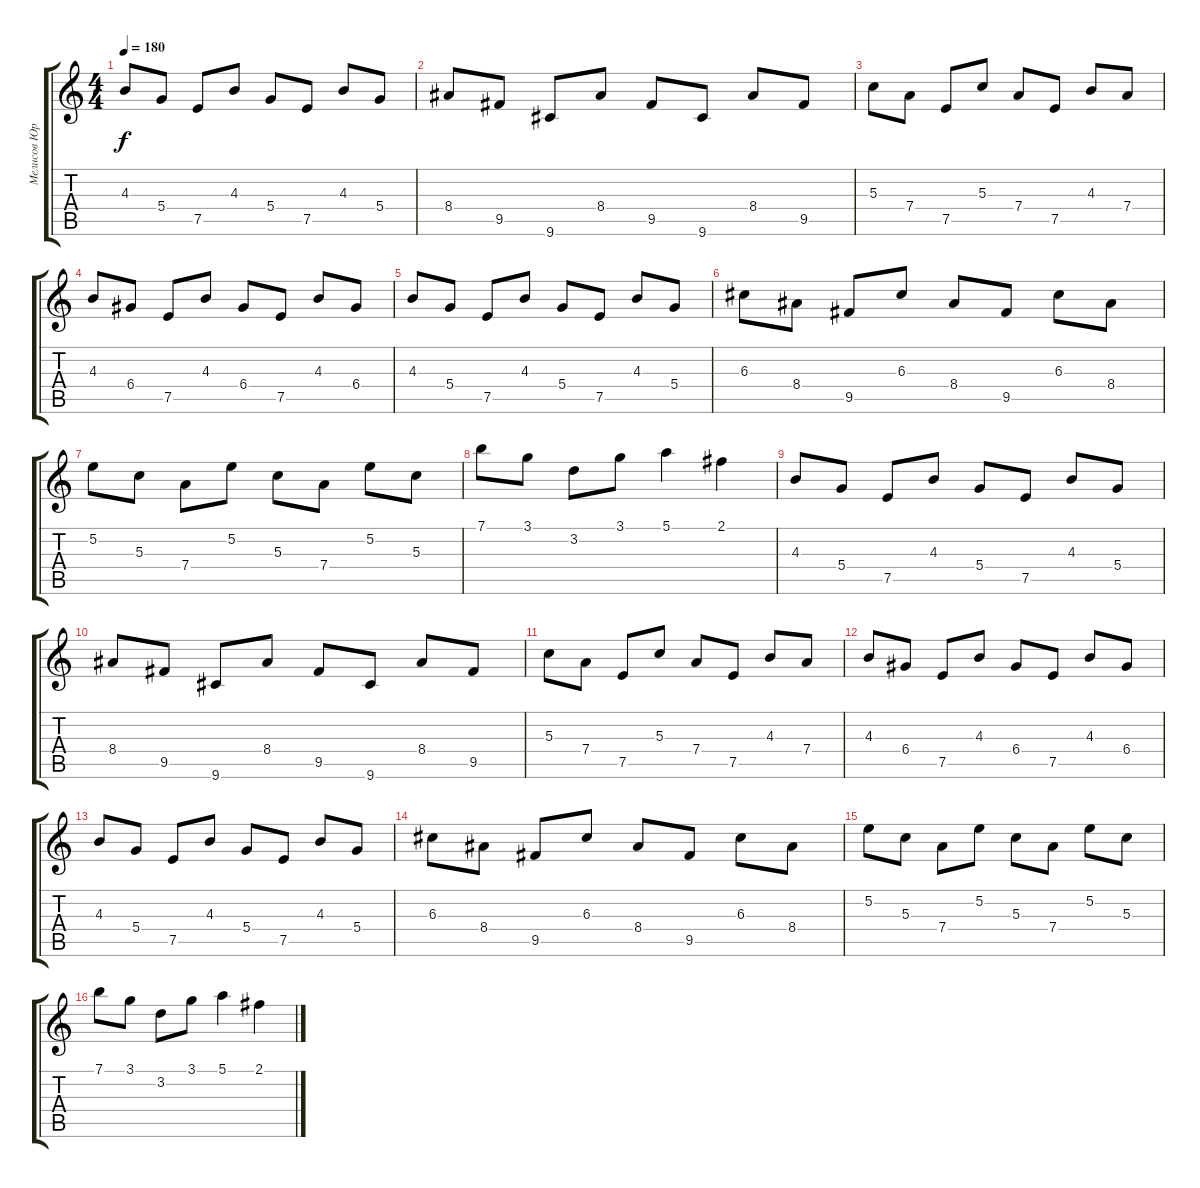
\track ("Мелисов Юрий" "Мелисов Юр") {instrument overdrivenguitar}
\staff {score tabs}
\tuning (E4 B3 G3 D3 A2 E2) {hide}
\ts (4 4)
\tempo 180
\clef g2
\ks c
4.3.8{dy f} 5.4.8 7.5.8 4.3.8 5.4.8 7.5.8 4.3.8 5.4.8 |
8.4.8 9.5.8 9.6.8 8.4.8 9.5.8 9.6.8 8.4.8 9.5.8 |
5.3.8 7.4.8 7.5.8 5.3.8 7.4.8 7.5.8 4.3.8 7.4.8 |
4.3.8 6.4.8 7.5.8 4.3.8 6.4.8 7.5.8 4.3.8 6.4.8 |
4.3.8 5.4.8 7.5.8 4.3.8 5.4.8 7.5.8 4.3.8 5.4.8 |
6.3.8 8.4.8 9.5.8 6.3.8 8.4.8 9.5.8 6.3.8 8.4.8 |
5.2.8 5.3.8 7.4.8 5.2.8 5.3.8 7.4.8 5.2.8 5.3.8 |
7.1.8 3.1.8 3.2.8 3.1.8 5.1.4 2.1.4 |
4.3.8 5.4.8 7.5.8 4.3.8 5.4.8 7.5.8 4.3.8 5.4.8 |
8.4.8 9.5.8 9.6.8 8.4.8 9.5.8 9.6.8 8.4.8 9.5.8 |
5.3.8 7.4.8 7.5.8 5.3.8 7.4.8 7.5.8 4.3.8 7.4.8 |
4.3.8 6.4.8 7.5.8 4.3.8 6.4.8 7.5.8 4.3.8 6.4.8 |
4.3.8 5.4.8 7.5.8 4.3.8 5.4.8 7.5.8 4.3.8 5.4.8 |
6.3.8 8.4.8 9.5.8 6.3.8 8.4.8 9.5.8 6.3.8 8.4.8 |
5.2.8 5.3.8 7.4.8 5.2.8 5.3.8 7.4.8 5.2.8 5.3.8 |
7.1.8 3.1.8 3.2.8 3.1.8 5.1.4 2.1.4
